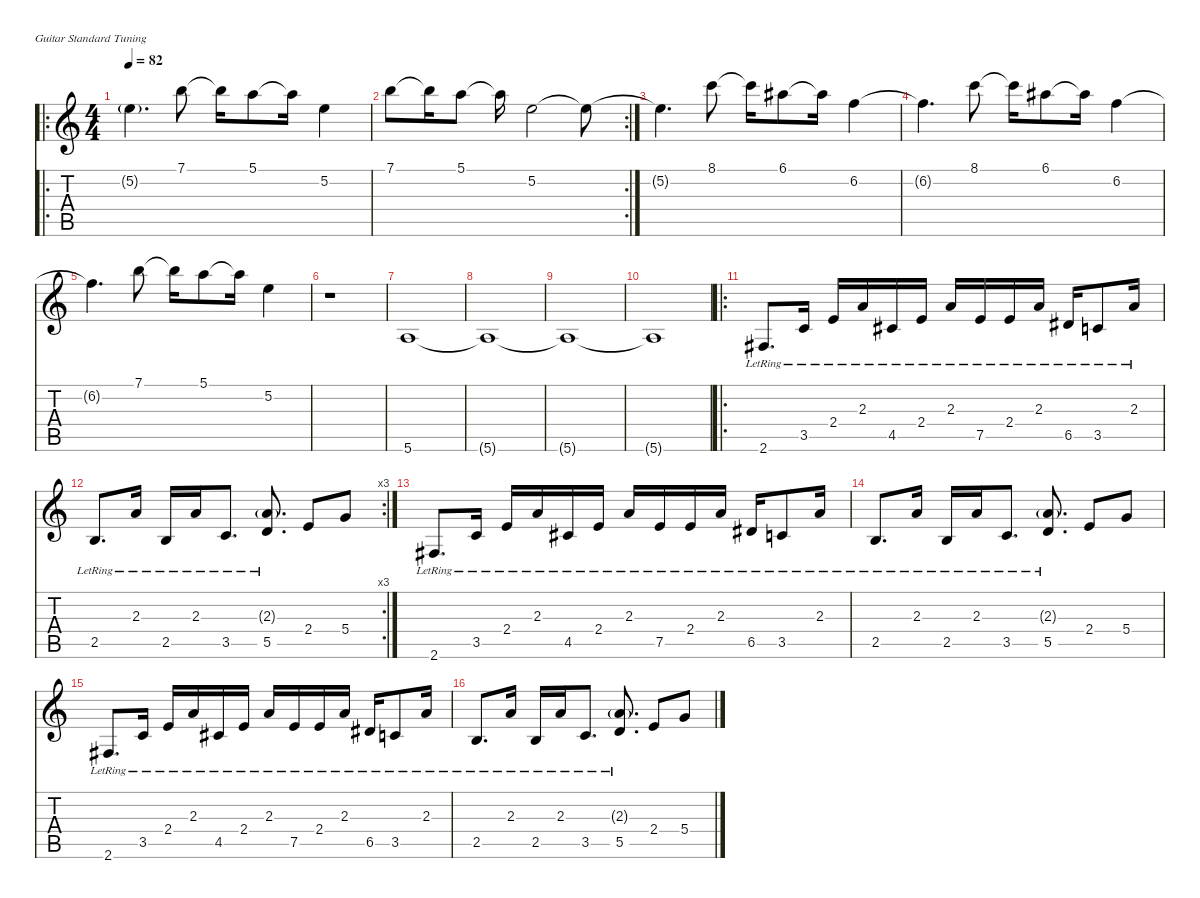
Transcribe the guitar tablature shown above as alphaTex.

\defaultSystemsLayout 4
\hideDynamics
\bracketExtendMode nobrackets
\singleTrackTrackNamePolicy hidden
\multiTrackTrackNamePolicy hidden
\firstSystemTrackNameMode fullname
\firstSystemTrackNameOrientation horizontal
\otherSystemsTrackNameOrientation horizontal
\track ("Guitar 2" "el.guit.") {instrument electricguitarclean}
\staff {score tabs}
\tuning (E4 B3 G3 D3 A2 E2)
\ro
\ts (4 4)
\tempo 82
\clef g2
\ks c
5.2{g}.4{d dy mf beam Down} 7.1.8{dy f beam Down} 7.1{t}.16{beam Down} 5.1.8{beam Down} 5.1{t}.16{beam Down} 5.2.4{beam Down} |
\rc 2
7.1.8{dy mf beam Down} 7.1{t}.16{dy f beam Down} 5.1.8{beam Down} 5.1{t}.16{beam Down} 5.2.2{beam Down} 5.2{t}.8{beam Down} |
5.2{t}.4{d beam Down} 8.1.8{beam Down} 8.1{t}.16{beam Down} 6.1{acc #}.8{beam Down} 6.1{t acc #}.16{beam Down} 6.2.4{beam Down} |
6.2{t}.4{d beam Down} 8.1.8{beam Down} 8.1{t}.16{beam Down} 6.1{acc #}.8{beam Down} 6.1{t acc #}.16{beam Down} 6.2.4{beam Down} |
6.2{t}.4{d beam Down} 7.1.8{beam Down} 7.1{t}.16{beam Down} 5.1.8{beam Down} 5.1{t}.16{beam Down} 5.2.4{beam Down} |
r.1{beam Down} |
5.6.1{beam Up} |
5.6{t}.1{beam Up} |
5.6{t}.1{beam Up} |
5.6{t}.1{beam Up} |
\ro
2.6{lr acc #}.8{d beam Up} 3.5{lr}.16{beam Up} 2.4{lr}.16{beam Up} 2.3{lr}.16{dy mf beam Up} 4.5{lr acc #}.16{dy f beam Up} 2.4{lr}.16{beam Up} 2.3{lr}.16{beam Up} 7.5{lr}.16{beam Up} 2.4{lr}.16{beam Up} 2.3{lr}.16{beam Up} 6.5{lr acc #}.16{beam Up} 3.5{lr}.8{beam Up} 2.3{lr}.16{beam Up} |
\rc 3
2.5{lr}.8{d beam Up} 2.3{lr}.16{dy mf beam Up} 2.5{lr}.16{dy f beam Up} 2.3{lr}.16{dy mf beam Up} 3.5{lr}.8{d dy f beam Up} (2.3{g lr} 5.5{lr}).8{d beam Up} 2.4.8{beam Up} 5.4.8{beam Up} |
2.6{lr acc #}.8{d beam Up} 3.5{lr}.16{beam Up} 2.4{lr}.16{beam Up} 2.3{lr}.16{dy mf beam Up} 4.5{lr acc #}.16{dy f beam Up} 2.4{lr}.16{beam Up} 2.3{lr}.16{beam Up} 7.5{lr}.16{beam Up} 2.4{lr}.16{beam Up} 2.3{lr}.16{beam Up} 6.5{lr acc #}.16{beam Up} 3.5{lr}.8{beam Up} 2.3{lr}.16{beam Up} |
2.5{lr}.8{d beam Up} 2.3{lr}.16{dy mf beam Up} 2.5{lr}.16{dy f beam Up} 2.3{lr}.16{dy mf beam Up} 3.5{lr}.8{d dy f beam Up} (2.3{g lr} 5.5{lr}).8{d beam Up} 2.4.8{beam Up} 5.4.8{beam Up} |
2.6{lr acc #}.8{d beam Up} 3.5{lr}.16{beam Up} 2.4{lr}.16{beam Up} 2.3{lr}.16{dy mf beam Up} 4.5{lr acc #}.16{dy f beam Up} 2.4{lr}.16{beam Up} 2.3{lr}.16{beam Up} 7.5{lr}.16{beam Up} 2.4{lr}.16{beam Up} 2.3{lr}.16{beam Up} 6.5{lr acc #}.16{beam Up} 3.5{lr}.8{beam Up} 2.3{lr}.16{beam Up} |
2.5{lr}.8{d beam Up} 2.3{lr}.16{dy mf beam Up} 2.5{lr}.16{dy f beam Up} 2.3{lr}.16{dy mf beam Up} 3.5{lr}.8{d dy f beam Up} (2.3{g lr} 5.5{lr}).8{d beam Up} 2.4.8{beam Up} 5.4.8{beam Up}
